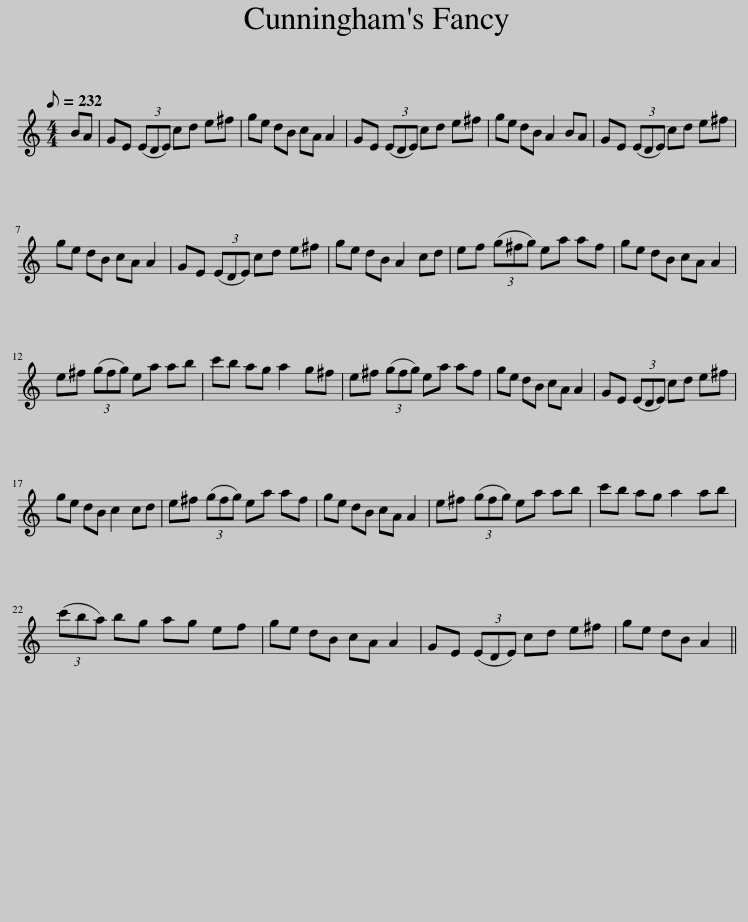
X:1
L:1/8
Q:1/8=232
M:4/4
I:linebreak $
K:C
V:1 treble
V:1
 BA | GE (3(EDE) cd e^f | ge dB cA A2 | GE (3(EDE) cd e^f | ge dB A2 BA | %5
 GE (3(EDE) cd e^f |$ ge dB cA A2 | GE (3(EDE) cd e^f | ge dB A2 cd | ef (3(g^fg) ea af | %10
 ge dB cA A2 |$ e^f (3(gfg) ea ab | c'b ag a2 g^f | e^f (3(gfg) ea af | ge dB cA A2 | %15
 GE (3(EDE) cd e^f |$ ge dB c2 cd | e^f (3(gfg) ea af | ge dB cA A2 | e^f (3(gfg) ea ab | %20
 c'b ag a2 ab |$ (3(c'ba) bg ag ef | ge dB cA A2 | GE (3(EDE) cd e^f | ge dB A2 || %25
